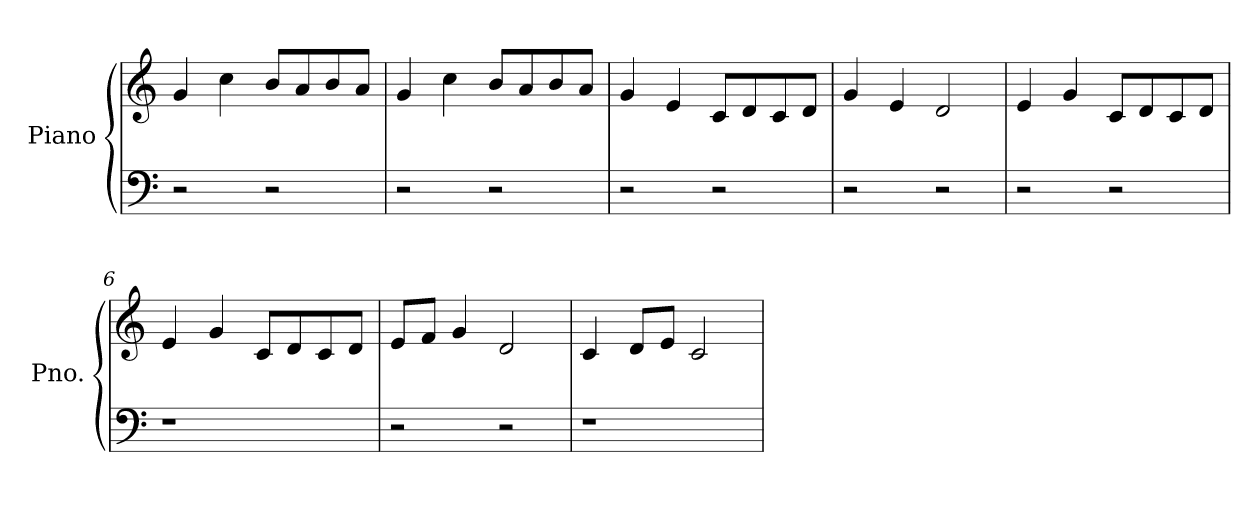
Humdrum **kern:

**kern	**kern
*part1	*part1
*staff2	*staff1
*I"Piano	*
*I'Pno.	*
*clefF4	*clefG2
*k[]	*k[]
=1	=1
2r	4g/
.	4cc\
2r	8b/L
.	8a/
.	8b/
.	8a/J
=2	=2
2r	4g/
.	4cc\
2r	8b/L
.	8a/
.	8b/
.	8a/J
=3	=3
2r	4g/
.	4e/
2r	8c/L
.	8d/
.	8c/
.	8d/J
=4	=4
2r	4g/
.	4e/
2r	2d/
=5	=5
2r	4e/
.	4g/
2r	8c/L
.	8d/
.	8c/
.	8d/J
=6	=6
1r	4e/
.	4g/
.	8c/L
.	8d/
.	8c/
.	8d/J
=7	=7
2r	8e/L
.	8f/J
.	4g/
2r	2d/
!!LO:LB:g=z
=8	=8
1r	4c/
.	8d/L
.	8e/J
.	2c/
=	=
*-	*-
